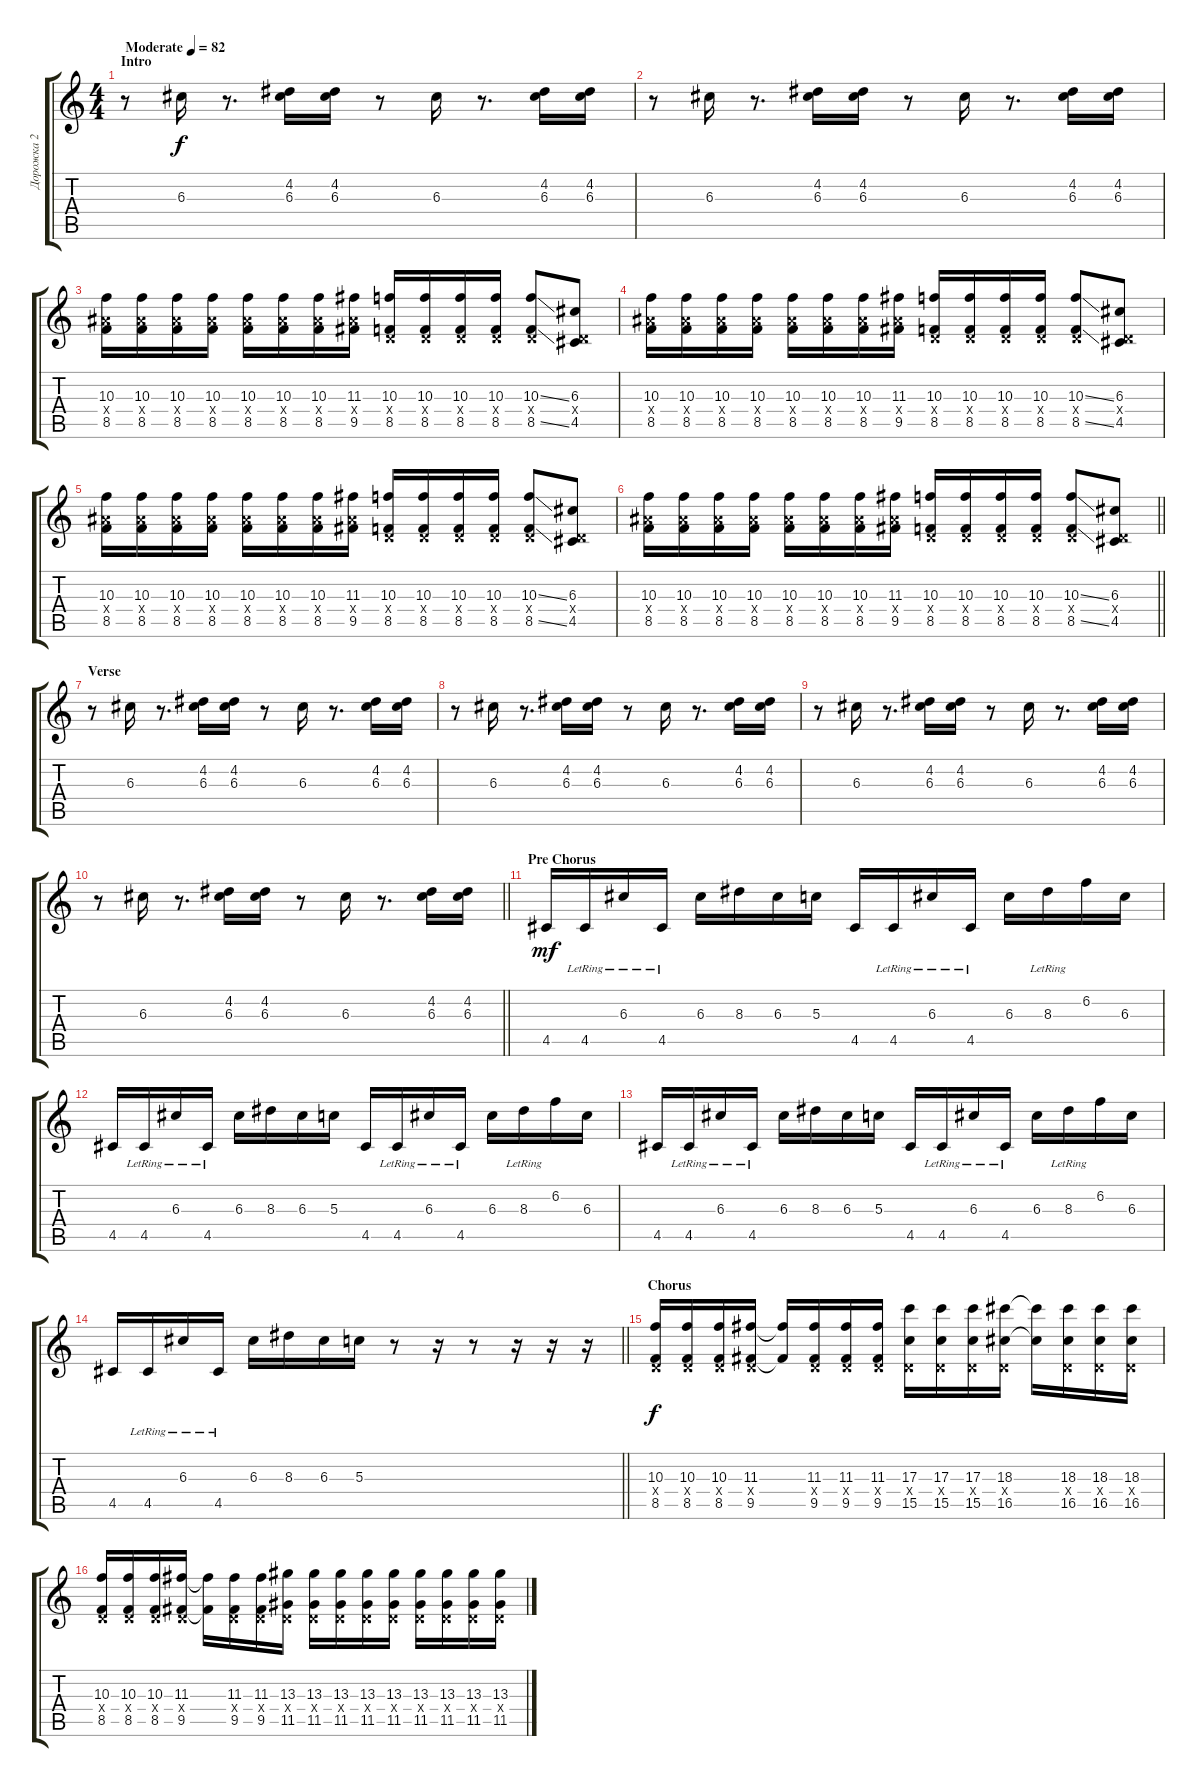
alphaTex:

\track ("Дорожка 2" "Дорожка 2") {instrument distortionguitar}
\staff {score tabs}
\tuning (E4 B3 G3 D3 A2 E2) {hide}
\ts (4 4)
\section ("" "Intro")
\tempo (82 "Moderate")
\clef g2
\ks c
r.8{dy f instrument distortionguitar} 6.3.16 r.8{d} (4.2 6.3).16 (4.2 6.3).16 r.8 6.3.16 r.8{d} (4.2 6.3).16 (4.2 6.3).16 |
r.8 6.3.16 r.8{d} (4.2 6.3).16 (4.2 6.3).16 r.8 6.3.16 r.8{d} (4.2 6.3).16 (4.2 6.3).16 |
(10.3 8.4{x} 8.5).16 (10.3 8.4{x} 8.5).16 (10.3 8.4{x} 8.5).16 (10.3 8.4{x} 8.5).16 (10.3 8.4{x} 8.5).16 (10.3 8.4{x} 8.5).16 (10.3 8.4{x} 8.5).16 (11.3 8.4{x} 9.5).16 (10.3 0.4{x} 8.5).16 (10.3 0.4{x} 8.5).16 (10.3 0.4{x} 8.5).16 (10.3 0.4{x} 8.5).16 (10.3{ss} 0.4{x} 8.5{ss}).8 (6.3 0.4{x} 4.5).8 |
(10.3 8.4{x} 8.5).16 (10.3 8.4{x} 8.5).16 (10.3 8.4{x} 8.5).16 (10.3 8.4{x} 8.5).16 (10.3 8.4{x} 8.5).16 (10.3 8.4{x} 8.5).16 (10.3 8.4{x} 8.5).16 (11.3 8.4{x} 9.5).16 (10.3 0.4{x} 8.5).16 (10.3 0.4{x} 8.5).16 (10.3 0.4{x} 8.5).16 (10.3 0.4{x} 8.5).16 (10.3{ss} 0.4{x} 8.5{ss}).8 (6.3 0.4{x} 4.5).8 |
(10.3 8.4{x} 8.5).16 (10.3 8.4{x} 8.5).16 (10.3 8.4{x} 8.5).16 (10.3 8.4{x} 8.5).16 (10.3 8.4{x} 8.5).16 (10.3 8.4{x} 8.5).16 (10.3 8.4{x} 8.5).16 (11.3 8.4{x} 9.5).16 (10.3 0.4{x} 8.5).16 (10.3 0.4{x} 8.5).16 (10.3 0.4{x} 8.5).16 (10.3 0.4{x} 8.5).16 (10.3{ss} 0.4{x} 8.5{ss}).8 (6.3 0.4{x} 4.5).8 |
\barLineRight lightlight
(10.3 8.4{x} 8.5).16 (10.3 8.4{x} 8.5).16 (10.3 8.4{x} 8.5).16 (10.3 8.4{x} 8.5).16 (10.3 8.4{x} 8.5).16 (10.3 8.4{x} 8.5).16 (10.3 8.4{x} 8.5).16 (11.3 8.4{x} 9.5).16 (10.3 0.4{x} 8.5).16 (10.3 0.4{x} 8.5).16 (10.3 0.4{x} 8.5).16 (10.3 0.4{x} 8.5).16 (10.3{ss} 0.4{x} 8.5{ss}).8 (6.3 0.4{x} 4.5).8 |
\section ("" "Verse")
r.8 6.3.16 r.8{d} (4.2 6.3).16 (4.2 6.3).16 r.8 6.3.16 r.8{d} (4.2 6.3).16 (4.2 6.3).16 |
r.8 6.3.16 r.8{d} (4.2 6.3).16 (4.2 6.3).16 r.8 6.3.16 r.8{d} (4.2 6.3).16 (4.2 6.3).16 |
r.8 6.3.16 r.8{d} (4.2 6.3).16 (4.2 6.3).16 r.8 6.3.16 r.8{d} (4.2 6.3).16 (4.2 6.3).16 |
\barLineRight lightlight
r.8 6.3.16 r.8{d} (4.2 6.3).16 (4.2 6.3).16 r.8 6.3.16 r.8{d} (4.2 6.3).16 (4.2 6.3).16 |
\section ("" "Pre Chorus")
4.5.16{dy mf} 4.5{lr}.16 6.3{lr}.16 4.5{lr}.16 6.3.16 8.3.16 6.3.16 5.3.16 4.5.16 4.5{lr}.16 6.3{lr}.16 4.5{lr}.16 6.3.16 8.3{lr}.16 6.2.16 6.3.16 |
4.5.16 4.5{lr}.16 6.3{lr}.16 4.5{lr}.16 6.3.16 8.3.16 6.3.16 5.3.16 4.5.16 4.5{lr}.16 6.3{lr}.16 4.5{lr}.16 6.3.16 8.3{lr}.16 6.2.16 6.3.16 |
4.5.16 4.5{lr}.16 6.3{lr}.16 4.5{lr}.16 6.3.16 8.3.16 6.3.16 5.3.16 4.5.16 4.5{lr}.16 6.3{lr}.16 4.5{lr}.16 6.3.16 8.3{lr}.16 6.2.16 6.3.16 |
\barLineRight lightlight
4.5.16 4.5{lr}.16 6.3{lr}.16 4.5{lr}.16 6.3.16 8.3.16 6.3.16 5.3.16 r.8 r.16 r.8 r.16 r.16 r.16 |
\section ("" "Chorus")
(10.3 0.4{x} 8.5).16{dy f} (10.3 0.4{x} 8.5).16 (10.3 0.4{x} 8.5).16 (11.3 0.4{x} 9.5).16 (11.3{t} 9.5{t}).16 (11.3 0.4{x} 9.5).16 (11.3 0.4{x} 9.5).16 (11.3 0.4{x} 9.5).16 (17.3 0.4{x} 15.5).16 (17.3 0.4{x} 15.5).16 (17.3 0.4{x} 15.5).16 (18.3 0.4{x} 16.5).16 (18.3{t} 16.5{t}).16 (18.3 0.4{x} 16.5).16 (18.3 0.4{x} 16.5).16 (18.3 0.4{x} 16.5).16 |
(10.3 0.4{x} 8.5).16 (10.3 0.4{x} 8.5).16 (10.3 0.4{x} 8.5).16 (11.3 0.4{x} 9.5).16 (11.3{t} 9.5{t}).16 (11.3 0.4{x} 9.5).16 (11.3 0.4{x} 9.5).16 (13.3 0.4{x} 11.5).16 (13.3 0.4{x} 11.5).16 (13.3 0.4{x} 11.5).16 (13.3 0.4{x} 11.5).16 (13.3 0.4{x} 11.5).16 (13.3 0.4{x} 11.5).16 (13.3 0.4{x} 11.5).16 (13.3 0.4{x} 11.5).16 (13.3 0.4{x} 11.5).16
